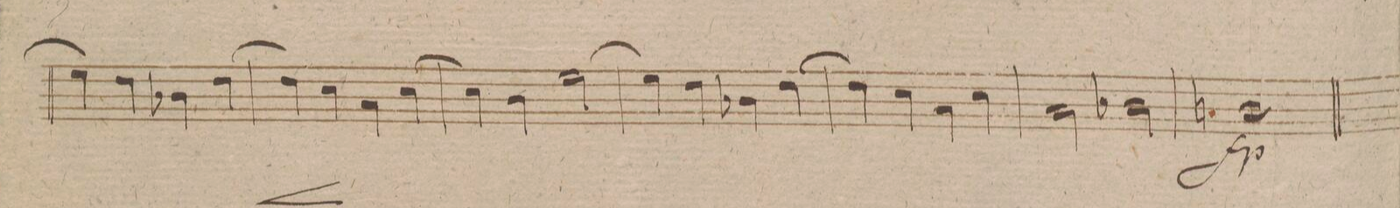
**kern	**dynam
*I"Clarinetto 2do in A.	*
*clefG2	*
*k[f#c#g#d#]	*
*met(c)	*
*M4/4	*
4cc\]	.
4b\	.
4gX\	.
[4b\	.
=32	=32
4b\]	.
4a\	.
4f#\	.
[4a\	.
=33	=33
4a\]	.
4gny\	.
[2ccny\	.
=34	=34
4cc\]	.
4b\	.
4gX\	.
[4b\	.
=35	=35
4b\]	.
4a\	.
4f#\	.
4a\	.
=36	=36
2f#\	.
2gX\	.
=37	=37
1g#X/	fp
=38	=38
*-	*-
